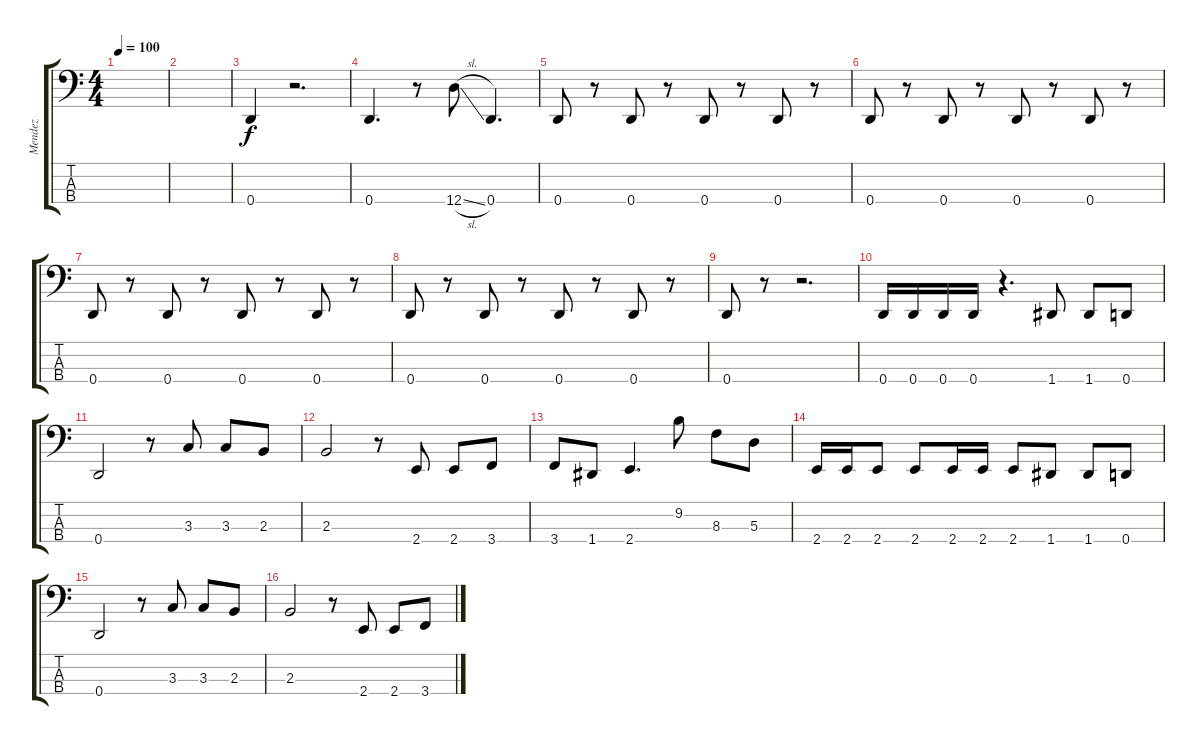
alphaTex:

\track ("Mendez" "Mendez") {instrument electricbassfinger}
\staff {score tabs}
\tuning (G2 D2 A1 D1) {hide}
\ts (4 4)
\tempo 100
\clef f4
\ks c
|
|
0.4.4 r.2{d} |
0.4.4{d} r.8 12.4{sl}.8 0.4.4{d} |
0.4.8 r.8 0.4.8 r.8 0.4.8 r.8 0.4.8 r.8 |
0.4.8 r.8 0.4.8 r.8 0.4.8 r.8 0.4.8 r.8 |
0.4.8 r.8 0.4.8 r.8 0.4.8 r.8 0.4.8 r.8 |
0.4.8 r.8 0.4.8 r.8 0.4.8 r.8 0.4.8 r.8 |
0.4.8 r.8 r.2{d} |
0.4.16 0.4.16 0.4.16 0.4.16 r.4{d} 1.4.8 1.4.8 0.4.8 |
0.4.2 r.8 3.3.8 3.3.8 2.3.8 |
2.3.2 r.8 2.4.8 2.4.8 3.4.8 |
3.4.8 1.4.8 2.4.4{d} 9.2.8 8.3.8 5.3.8 |
2.4.16 2.4.16 2.4.8 2.4.8 2.4.16 2.4.16 2.4.8 1.4.8 1.4.8 0.4.8 |
0.4.2 r.8 3.3.8 3.3.8 2.3.8 |
2.3.2 r.8 2.4.8 2.4.8 3.4.8
